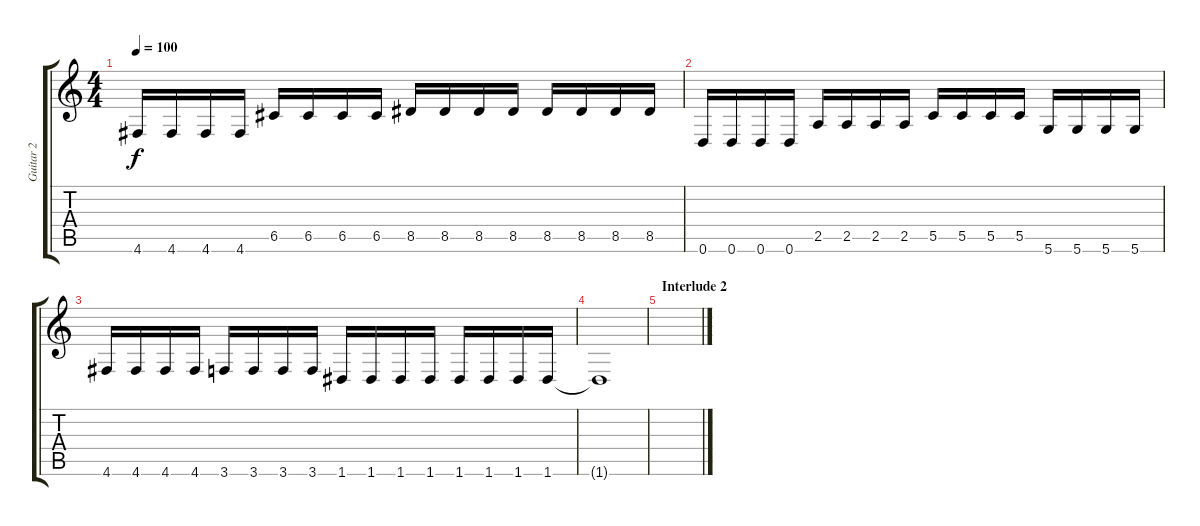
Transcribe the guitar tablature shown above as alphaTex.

\track ("Guitar 2" "Guitar 2") {instrument distortionguitar}
\staff {score tabs}
\tuning (D4 A3 F3 C3 G2 D2) {hide}
\ts (4 4)
\tempo 100
\clef g2
\ks c
4.6.16{dy f} 4.6.16 4.6.16 4.6.16 6.5.16 6.5.16 6.5.16 6.5.16 8.5.16 8.5.16 8.5.16 8.5.16 8.5.16 8.5.16 8.5.16 8.5.16 |
0.6.16 0.6.16 0.6.16 0.6.16 2.5.16 2.5.16 2.5.16 2.5.16 5.5.16 5.5.16 5.5.16 5.5.16 5.6.16 5.6.16 5.6.16 5.6.16 |
4.6.16 4.6.16 4.6.16 4.6.16 3.6.16 3.6.16 3.6.16 3.6.16 1.6.16 1.6.16 1.6.16 1.6.16 1.6.16 1.6.16 1.6.16 1.6.16 |
1.6{t}.1 |
\section ("" "Interlude 2")
